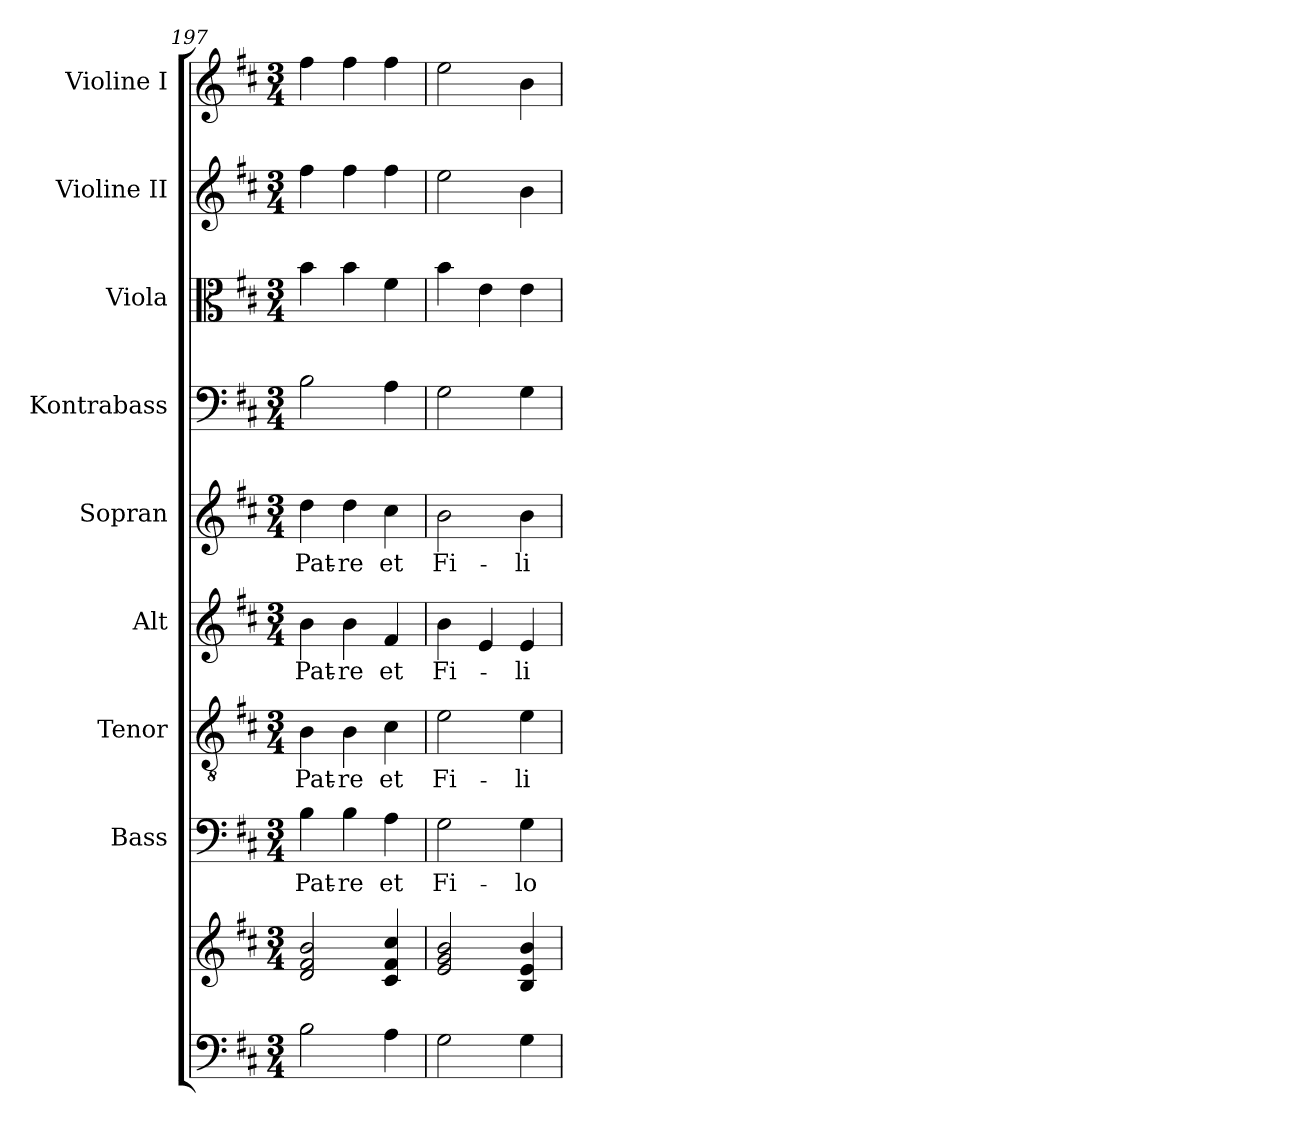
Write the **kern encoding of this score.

**kern	**kern	**kern	**text	**kern	**text	**kern	**text	**kern	**text	**kern	**kern	**kern	**kern
*part9	*part9	*part8	*part8	*part7	*part7	*part6	*part6	*part5	*part5	*part4	*part3	*part2	*part1
*staff10	*staff9	*staff8	*staff8	*staff7	*staff7	*staff6	*staff6	*staff5	*staff5	*staff4	*staff3	*staff2	*staff1
*	*	*I"Bass	*	*I"Tenor	*	*I"Alt	*	*I"Sopran	*	*I"Kontrabass	*I"Viola	*I"Violine II	*I"Violine I
*	*	*I'B.	*	*I'T.	*	*I'A.	*	*I'S.	*	*I'Kb.	*I'Vla.	*I'Vl. II	*I'Vl. I
*clefF4	*clefG2	*clefF4	*	*clefGv2	*	*clefG2	*	*clefG2	*	*clefF4	*clefC3	*clefG2	*clefG2
*	*	*	*	*	*	*	*	*	*	*ITrd7c12	*	*	*
*k[f#c#]	*k[f#c#]	*k[f#c#]	*	*k[f#c#]	*	*k[f#c#]	*	*k[f#c#]	*	*k[f#c#]	*k[f#c#]	*k[f#c#]	*k[f#c#]
*D:	*D:	*D:	*	*D:	*	*D:	*	*D:	*	*D:	*D:	*D:	*D:
*M3/4	*M3/4	*M3/4	*	*M3/4	*	*M3/4	*	*M3/4	*	*M3/4	*M3/4	*M3/4	*M3/4
=197	=197	=197	=197	=197	=197	=197	=197	=197	=197	=197	=197	=197	=197
!	!	!	!LO:LY:b	!	!LO:LY:b	!	!LO:LY:b	!	!LO:LY:b	!	!	!	!
2B\	2d/ 2f#/ 2b/	4B\	Pat-	4B\	Pat-	4b\	Pat-	4dd\	Pat-	2BB\	4b\	4ff#\	4ff#\
!	!	!	!LO:LY:b	!	!LO:LY:b	!	!LO:LY:b	!	!LO:LY:b	!	!	!	!
.	.	4B\	-re	4B\	-re	4b\	-re	4dd\	-re	.	4b\	4ff#\	4ff#\
!	!	!	!LO:LY:b	!	!LO:LY:b	!	!LO:LY:b	!	!LO:LY:b	!	!	!	!
4A\	4c#/ 4f#/ 4cc#/	4A\	et	4c#\	et	4f#/	et	4cc#\	et	4AA\	4f#\	4ff#\	4ff#\
=198	=198	=198	=198	=198	=198	=198	=198	=198	=198	=198	=198	=198	=198
!	!	!	!LO:LY:b	!	!LO:LY:b	!	!LO:LY:b	!	!LO:LY:b	!	!	!	!
2G\	2e/ 2g/ 2b/	2G\	Fi-	2e\	Fi-	4b\	Fi-	2b\	Fi-	2GG\	4b\	2ee\	2ee\
.	.	.	.	.	.	4e/	.	.	.	.	4e\	.	.
!	!	!	!LO:LY:b	!	!LO:LY:b	!	!LO:LY:b	!	!LO:LY:b	!	!	!	!
4G\	4B/ 4e/ 4b/	4G\	-lo-	4e\	-li-	4e/	-li-	4b\	-li-	4GG\	4e\	4b\	4b\
=	=	=	=	=	=	=	=	=	=	=	=	=	=
*-	*-	*-	*-	*-	*-	*-	*-	*-	*-	*-	*-	*-	*-
